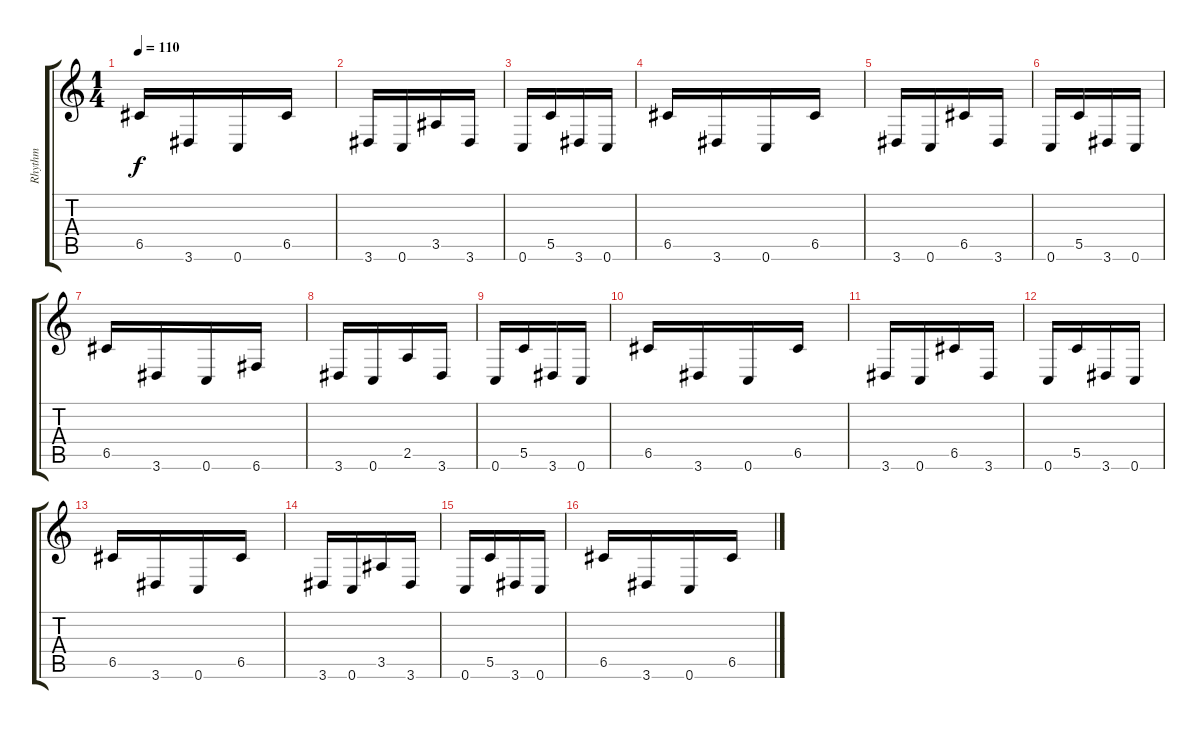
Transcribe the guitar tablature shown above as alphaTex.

\track ("Rhythm" "Rhythm") {instrument distortionguitar}
\staff {score tabs}
\tuning (D4 A3 F3 C3 G2 C2) {hide}
\ts (1 4)
\tempo 110
\clef g2
\ks c
6.5.16{dy f} 3.6.16 0.6.16 6.5.16 |
3.6.16 0.6.16 3.5.16 3.6.16 |
0.6.16 5.5.16 3.6.16 0.6.16 |
6.5.16 3.6.16 0.6.16 6.5.16 |
3.6.16 0.6.16 6.5.16 3.6.16 |
0.6.16 5.5.16 3.6.16 0.6.16 |
6.5.16 3.6.16 0.6.16 6.6.16 |
3.6.16 0.6.16 2.5.16 3.6.16 |
0.6.16 5.5.16 3.6.16 0.6.16 |
6.5.16 3.6.16 0.6.16 6.5.16 |
3.6.16 0.6.16 6.5.16 3.6.16 |
0.6.16 5.5.16 3.6.16 0.6.16 |
6.5.16 3.6.16 0.6.16 6.5.16 |
3.6.16 0.6.16 3.5.16 3.6.16 |
0.6.16 5.5.16 3.6.16 0.6.16 |
6.5.16 3.6.16 0.6.16 6.5.16
